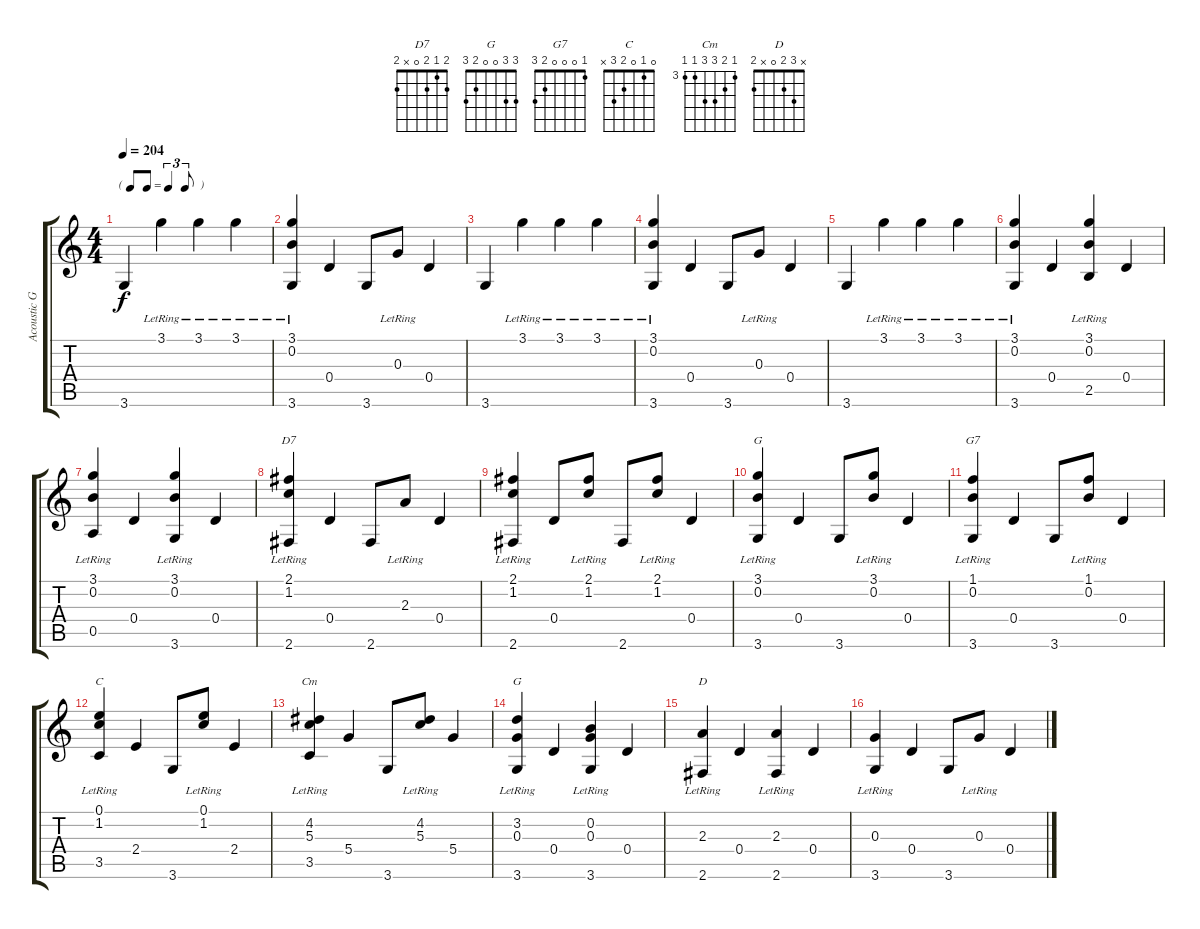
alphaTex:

\track ("Acoustic Guitar" "Acoustic G") {instrument acousticguitarsteel}
\staff {score tabs}
\tuning (E4 B3 G3 D3 A2 E2) {hide}
\chord ("D7" 2 1 2 0 x 2)
\chord ("G" 3 0 0 0 2 3)
\chord ("G7" 1 0 0 0 2 3)
\chord ("C" 0 1 0 2 3 x)
\chord ("Cm" 3 4 5 5 3 3) {firstfret 3}
\chord ("G" 3 3 0 0 2 3)
\chord ("D" x 3 2 0 x 2)
\ts (4 4)
\tf triplet8th
\tempo 204
\clef g2
\ks c
3.6.4{dy f} 3.1{lr}.4 3.1{lr}.4 3.1{lr}.4 |
(3.1{lr} 0.2{lr} 3.6).4 0.4.4 3.6.8 0.3{lr}.8 0.4.4 |
3.6.4 3.1{lr}.4 3.1{lr}.4 3.1{lr}.4 |
(3.1{lr} 0.2{lr} 3.6).4 0.4.4 3.6.8 0.3{lr}.8 0.4.4 |
3.6.4 3.1{lr}.4 3.1{lr}.4 3.1{lr}.4 |
(3.1{lr} 0.2{lr} 3.6).4 0.4.4 (3.1{lr} 0.2{lr} 2.5).4 0.4.4 |
(3.1{lr} 0.2{lr} 0.5).4 0.4.4 (3.1{lr} 0.2{lr} 3.6).4 0.4.4 |
(2.1{lr} 1.2{lr} 2.6).4{ch "D7"} 0.4.4 2.6.8 2.3{lr}.8 0.4.4 |
(2.1{lr} 1.2{lr} 2.6).4 0.4.8 (2.1{lr} 1.2{lr}).8 2.6.8 (2.1{lr} 1.2{lr}).8 0.4.4 |
(3.1{lr} 0.2{lr} 3.6).4{ch "G"} 0.4.4 3.6.8 (3.1{lr} 0.2{lr}).8 0.4.4 |
(1.1{lr} 0.2{lr} 3.6).4{ch "G7"} 0.4.4 3.6.8 (1.1{lr} 0.2{lr}).8 0.4.4 |
(0.1{lr} 1.2{lr} 3.5).4{ch "C"} 2.4.4 3.6.8 (0.1{lr} 1.2{lr}).8 2.4.4 |
(4.2{lr} 5.3{lr} 3.5).4{ch "Cm"} 5.4.4 3.6.8 (4.2{lr} 5.3{lr}).8 5.4.4 |
(3.2{lr} 0.3{lr} 3.6).4{ch "G"} 0.4.4 (0.2{lr} 0.3{lr} 3.6).4 0.4.4 |
(2.3{lr} 2.6).4{ch "D"} 0.4.4 (2.3{lr} 2.6).4 0.4.4 |
(0.3{lr} 3.6).4 0.4.4 3.6.8 0.3{lr}.8 0.4.4
